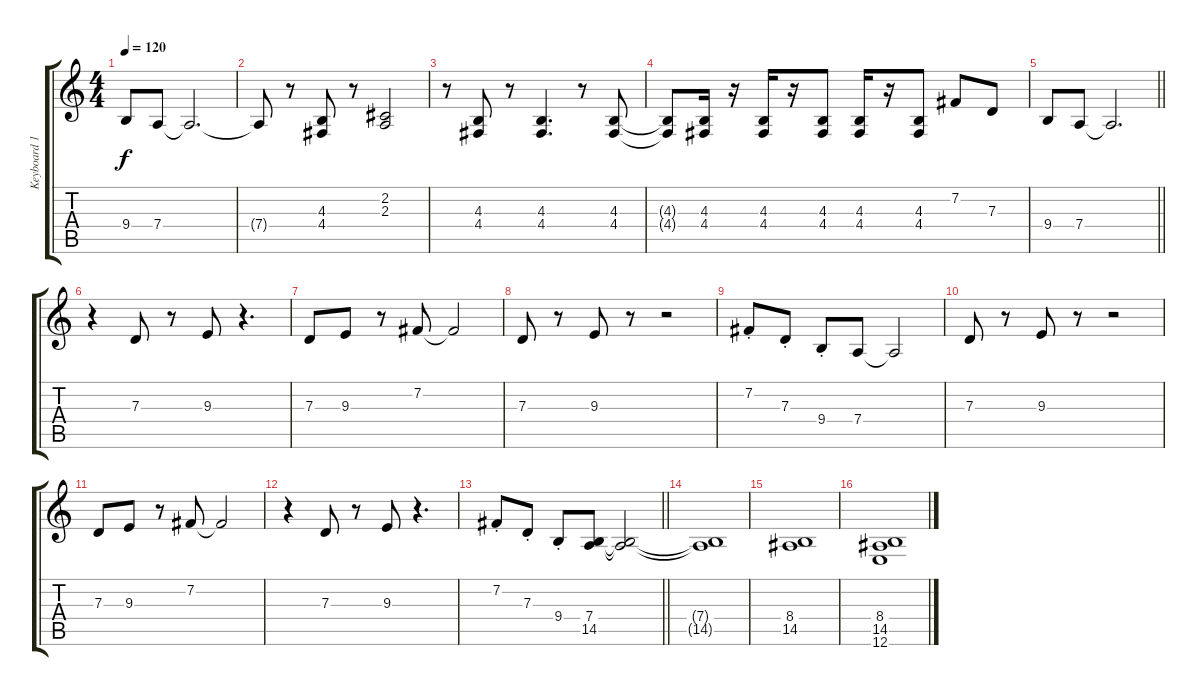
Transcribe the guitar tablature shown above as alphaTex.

\track ("Keyboard 1" "Keyboard 1") {instrument drawbarorgan}
\staff {score tabs}
\tuning (E4 B3 G3 D3 A2 E2) {hide}
\ts (4 4)
\tempo 120
\clef g2
\ks c
9.4.8{dy f} 7.4.8 7.4{t}.2{d} |
7.4{t}.8 r.8 (4.3 4.4).8 r.8 (2.2 2.3).2 |
r.8 (4.3 4.4).8 r.8 (4.3 4.4).4{d} r.8 (4.3 4.4).8 |
(4.3{t} 4.4{t}).8 (4.3 4.4).16 r.16 (4.3 4.4).16 r.16 (4.3 4.4).8 (4.3 4.4).16 r.16 (4.3 4.4).8 7.2.8 7.3.8 |
\barLineRight lightlight
9.4.8 7.4.8 7.4{t}.2{d} |
\section ("" "")
r.4 7.3.8 r.8 9.3.8 r.4{d} |
7.3.8 9.3.8 r.8 7.2.8 7.2{t}.2 |
7.3.8 r.8 9.3.8 r.8 r.2 |
7.2{st}.8 7.3{st}.8 9.4{st}.8 7.4.8 7.4{t}.2 |
7.3.8 r.8 9.3.8 r.8 r.2 |
7.3.8 9.3.8 r.8 7.2.8 7.2{t}.2 |
r.4 7.3.8 r.8 9.3.8 r.4{d} |
\barLineRight lightlight
7.2{st}.8 7.3{st}.8 9.4{st}.8 (7.4 14.5).8 (7.4{t} 14.5{t}).2 |
(7.4{t} 14.5{t}).1 |
(8.4 14.5).1 |
(8.4 14.5 12.6).1
